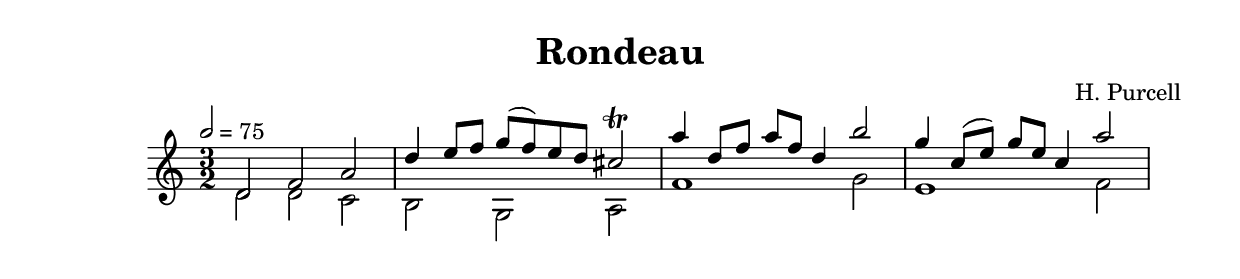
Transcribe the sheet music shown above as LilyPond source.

\version "2.22.2"
\header {
  title = "Rondeau"
  composer = "H. Purcell"
}
\relative c' {
\tempo 2 = 75
\time 3/2
  << { d2 f a } \\ { d,2 d c } >>
  << { d'4 e8 f g(f) e d cis2\trill } \\ { b, g a } >>
  << { a''4 d,8 f a f d4 b'2 } \\ { f,1 g2 } >>
  << {  g'4 c,8( e) g e c4 a'2 } \\ { e,1 f2 } >>
}
